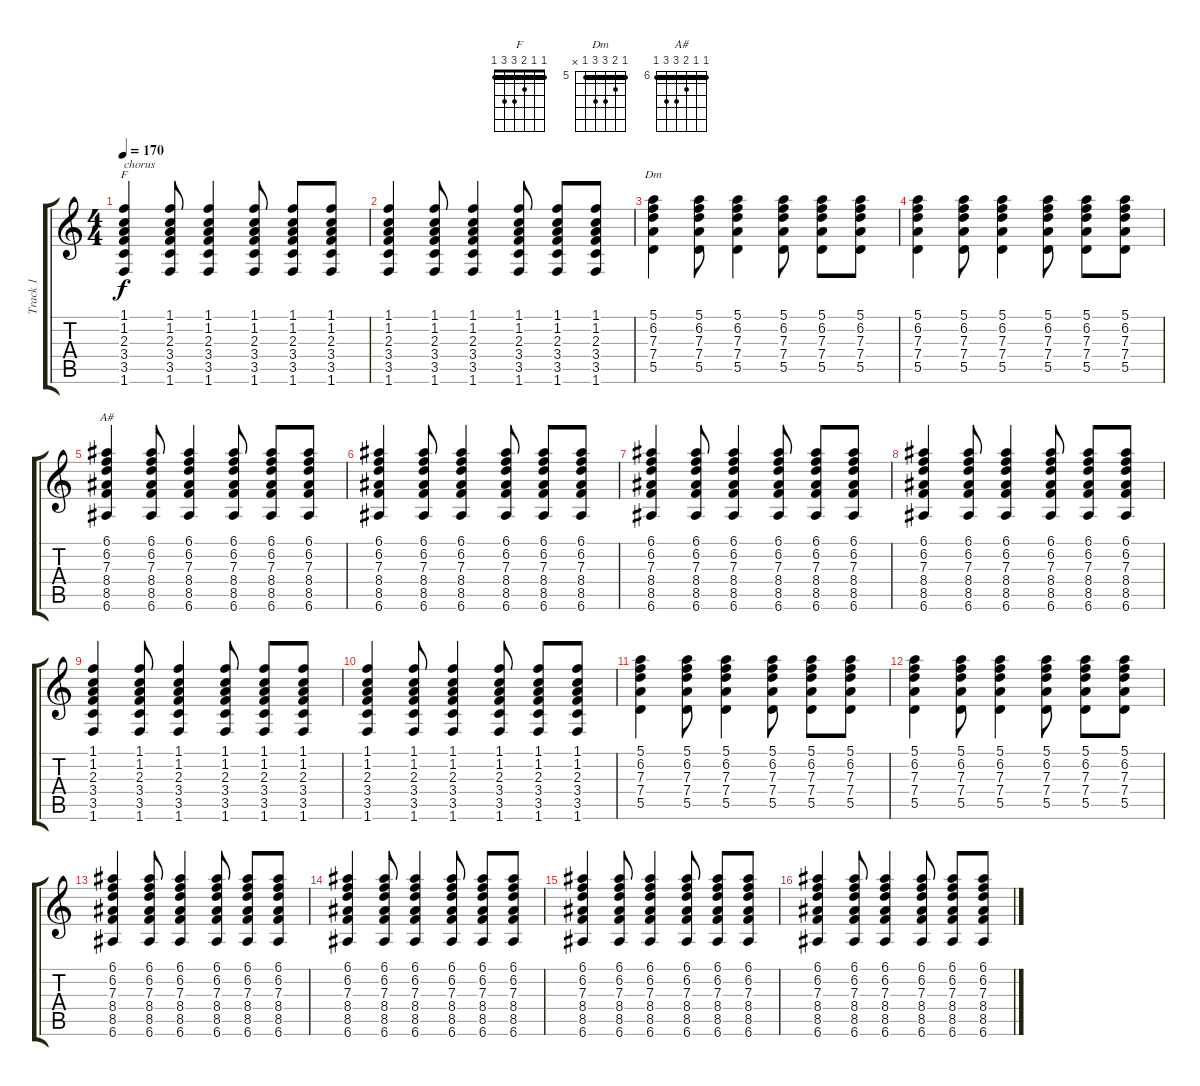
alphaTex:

\track ("Track 1" "Track 1") {instrument distortionguitar}
\staff {score tabs}
\tuning (E4 B3 G3 D3 A2 E2) {hide}
\chord ("F" 1 1 2 3 3 1) {barre 1}
\chord ("Dm" 5 6 7 7 5 x) {firstfret 5 barre 5}
\chord ("A#" 6 6 7 8 8 6) {firstfret 6 barre 6}
\ts (4 4)
\tempo 170
\clef g2
\ks c
(1.1 1.2 2.3 3.4 3.5 1.6).4{ch "F" txt "chorus" dy f} (1.1 1.2 2.3 3.4 3.5 1.6).8 (1.1 1.2 2.3 3.4 3.5 1.6).4 (1.1 1.2 2.3 3.4 3.5 1.6).8 (1.1 1.2 2.3 3.4 3.5 1.6).8 (1.1 1.2 2.3 3.4 3.5 1.6).8 |
(1.1 1.2 2.3 3.4 3.5 1.6).4 (1.1 1.2 2.3 3.4 3.5 1.6).8 (1.1 1.2 2.3 3.4 3.5 1.6).4 (1.1 1.2 2.3 3.4 3.5 1.6).8 (1.1 1.2 2.3 3.4 3.5 1.6).8 (1.1 1.2 2.3 3.4 3.5 1.6).8 |
(5.1 6.2 7.3 7.4 5.5).4{ch "Dm"} (5.1 6.2 7.3 7.4 5.5).8 (5.1 6.2 7.3 7.4 5.5).4 (5.1 6.2 7.3 7.4 5.5).8 (5.1 6.2 7.3 7.4 5.5).8 (5.1 6.2 7.3 7.4 5.5).8 |
(5.1 6.2 7.3 7.4 5.5).4 (5.1 6.2 7.3 7.4 5.5).8 (5.1 6.2 7.3 7.4 5.5).4 (5.1 6.2 7.3 7.4 5.5).8 (5.1 6.2 7.3 7.4 5.5).8 (5.1 6.2 7.3 7.4 5.5).8 |
(6.1 6.2 7.3 8.4 8.5 6.6).4{ch "A#"} (6.1 6.2 7.3 8.4 8.5 6.6).8 (6.1 6.2 7.3 8.4 8.5 6.6).4 (6.1 6.2 7.3 8.4 8.5 6.6).8 (6.1 6.2 7.3 8.4 8.5 6.6).8 (6.1 6.2 7.3 8.4 8.5 6.6).8 |
(6.1 6.2 7.3 8.4 8.5 6.6).4 (6.1 6.2 7.3 8.4 8.5 6.6).8 (6.1 6.2 7.3 8.4 8.5 6.6).4 (6.1 6.2 7.3 8.4 8.5 6.6).8 (6.1 6.2 7.3 8.4 8.5 6.6).8 (6.1 6.2 7.3 8.4 8.5 6.6).8 |
(6.1 6.2 7.3 8.4 8.5 6.6).4 (6.1 6.2 7.3 8.4 8.5 6.6).8 (6.1 6.2 7.3 8.4 8.5 6.6).4 (6.1 6.2 7.3 8.4 8.5 6.6).8 (6.1 6.2 7.3 8.4 8.5 6.6).8 (6.1 6.2 7.3 8.4 8.5 6.6).8 |
(6.1 6.2 7.3 8.4 8.5 6.6).4 (6.1 6.2 7.3 8.4 8.5 6.6).8 (6.1 6.2 7.3 8.4 8.5 6.6).4 (6.1 6.2 7.3 8.4 8.5 6.6).8 (6.1 6.2 7.3 8.4 8.5 6.6).8 (6.1 6.2 7.3 8.4 8.5 6.6).8 |
(1.1 1.2 2.3 3.4 3.5 1.6).4 (1.1 1.2 2.3 3.4 3.5 1.6).8 (1.1 1.2 2.3 3.4 3.5 1.6).4 (1.1 1.2 2.3 3.4 3.5 1.6).8 (1.1 1.2 2.3 3.4 3.5 1.6).8 (1.1 1.2 2.3 3.4 3.5 1.6).8 |
(1.1 1.2 2.3 3.4 3.5 1.6).4 (1.1 1.2 2.3 3.4 3.5 1.6).8 (1.1 1.2 2.3 3.4 3.5 1.6).4 (1.1 1.2 2.3 3.4 3.5 1.6).8 (1.1 1.2 2.3 3.4 3.5 1.6).8 (1.1 1.2 2.3 3.4 3.5 1.6).8 |
(5.1 6.2 7.3 7.4 5.5).4 (5.1 6.2 7.3 7.4 5.5).8 (5.1 6.2 7.3 7.4 5.5).4 (5.1 6.2 7.3 7.4 5.5).8 (5.1 6.2 7.3 7.4 5.5).8 (5.1 6.2 7.3 7.4 5.5).8 |
(5.1 6.2 7.3 7.4 5.5).4 (5.1 6.2 7.3 7.4 5.5).8 (5.1 6.2 7.3 7.4 5.5).4 (5.1 6.2 7.3 7.4 5.5).8 (5.1 6.2 7.3 7.4 5.5).8 (5.1 6.2 7.3 7.4 5.5).8 |
(6.1 6.2 7.3 8.4 8.5 6.6).4 (6.1 6.2 7.3 8.4 8.5 6.6).8 (6.1 6.2 7.3 8.4 8.5 6.6).4 (6.1 6.2 7.3 8.4 8.5 6.6).8 (6.1 6.2 7.3 8.4 8.5 6.6).8 (6.1 6.2 7.3 8.4 8.5 6.6).8 |
(6.1 6.2 7.3 8.4 8.5 6.6).4 (6.1 6.2 7.3 8.4 8.5 6.6).8 (6.1 6.2 7.3 8.4 8.5 6.6).4 (6.1 6.2 7.3 8.4 8.5 6.6).8 (6.1 6.2 7.3 8.4 8.5 6.6).8 (6.1 6.2 7.3 8.4 8.5 6.6).8 |
(6.1 6.2 7.3 8.4 8.5 6.6).4 (6.1 6.2 7.3 8.4 8.5 6.6).8 (6.1 6.2 7.3 8.4 8.5 6.6).4 (6.1 6.2 7.3 8.4 8.5 6.6).8 (6.1 6.2 7.3 8.4 8.5 6.6).8 (6.1 6.2 7.3 8.4 8.5 6.6).8 |
(6.1 6.2 7.3 8.4 8.5 6.6).4 (6.1 6.2 7.3 8.4 8.5 6.6).8 (6.1 6.2 7.3 8.4 8.5 6.6).4 (6.1 6.2 7.3 8.4 8.5 6.6).8 (6.1 6.2 7.3 8.4 8.5 6.6).8 (6.1 6.2 7.3 8.4 8.5 6.6).8
